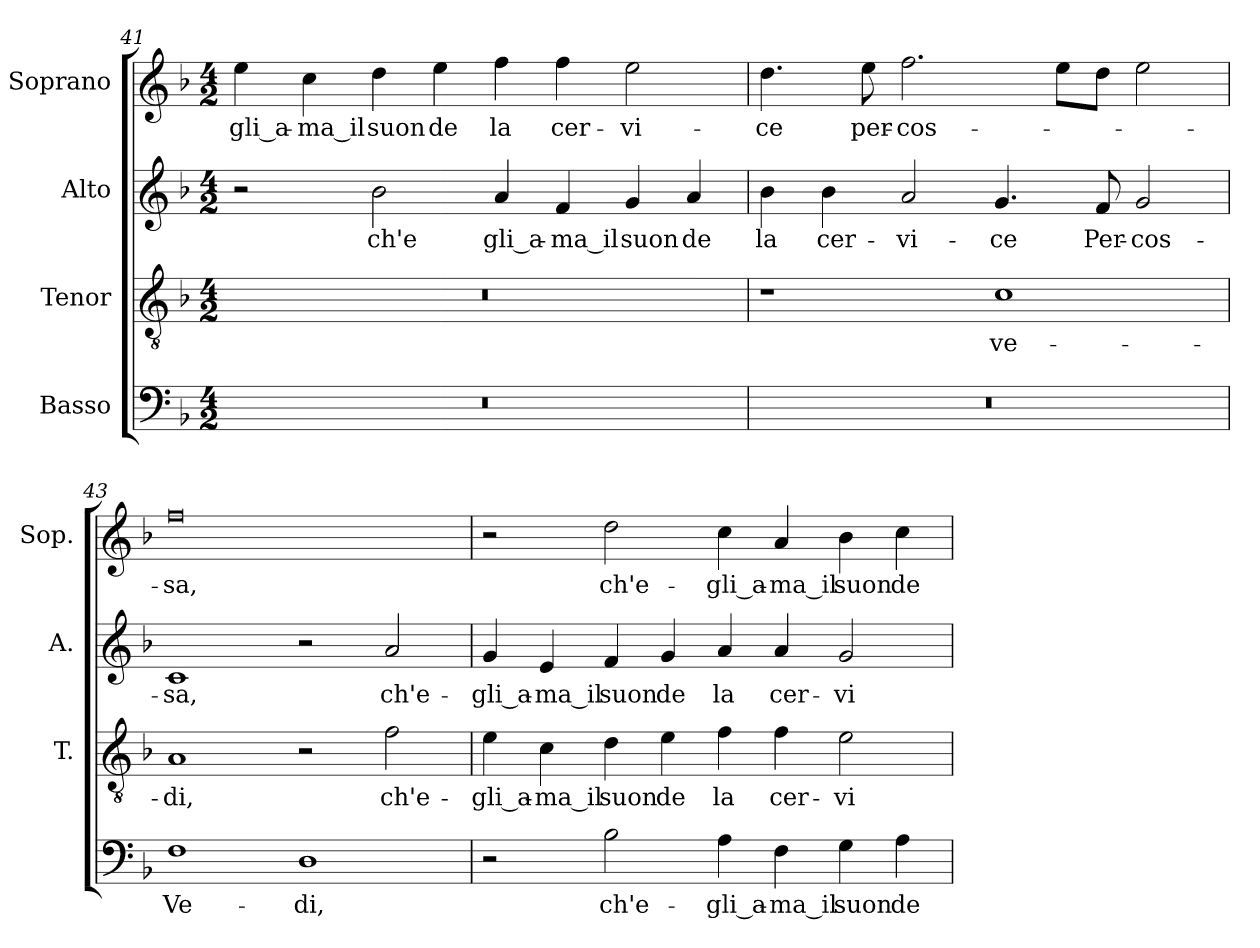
**kern	**text	**kern	**text	**kern	**text	**kern	**text
*part4	*part4	*part3	*part3	*part2	*part2	*part1	*part1
*staff4	*staff4	*staff3	*staff3	*staff2	*staff2	*staff1	*staff1
*I"Basso	*	*I"Tenor	*	*I"Alto	*	*I"Soprano	*
*	*	*I'T.	*	*I'A.	*	*I'Sop.	*
*clefF4	*	*clefGv2	*	*clefG2	*	*clefG2	*
*	*	*ITrd7c12	*	*	*	*	*
*k[b-]	*	*k[b-]	*	*k[b-]	*	*k[b-]	*
*F:	*	*F:	*	*F:	*	*F:	*
*M4/2	*	*M4/2	*	*M4/2	*	*M4/2	*
=41	=41	=41	=41	=41	=41	=41	=41
!LO:N:vis=1	!	!LO:N:vis=1	!	!	!	!	!
!	!	!	!	!	!	!	!LO:LY:b:color=#000000
0r	.	0r	.	2r	.	4eei\	-gli_a-
!	!	!	!	!	!	!	!LO:LY:b:color=#000000
.	.	.	.	.	.	4cci\	-ma_il
!	!	!	!	!	!LO:LY:b:color=#000000	!	!
!	!	!	!	!	!	!	!LO:LY:b:color=#000000
.	.	.	.	2b-i\	ch'e	4ddi\	suon
!	!	!	!	!	!	!	!LO:LY:b:color=#000000
.	.	.	.	.	.	4eei\	de
!	!	!	!	!	!LO:LY:b:color=#000000	!	!
!	!	!	!	!	!	!	!LO:LY:b:color=#000000
.	.	.	.	4ai/	gli_a-	4ffi\	la
!	!	!	!	!	!LO:LY:b:color=#000000	!	!
!	!	!	!	!	!	!	!LO:LY:b:color=#000000
.	.	.	.	4fi/	-ma_il	4ffi\	cer-
!	!	!	!	!	!LO:LY:b:color=#000000	!	!
!	!	!	!	!	!	!	!LO:LY:b:color=#000000
.	.	.	.	4gi/	suon	2eei\	-vi-
!	!	!	!	!	!LO:LY:b:color=#000000	!	!
.	.	.	.	4ai/	de	.	.
=42	=42	=42	=42	=42	=42	=42	=42
!LO:N:vis=1	!	!	!	!	!	!	!
!	!	!	!	!	!LO:LY:b:color=#000000	!	!
!	!	!	!	!	!	!	!LO:LY:b:color=#000000
0r	.	1r	.	4b-i\	la	4.ddi\	-ce
!	!	!	!	!	!LO:LY:b:color=#000000	!	!
.	.	.	.	4b-i\	cer-	.	.
!	!	!	!	!	!	!	!LO:LY:b:color=#000000
.	.	.	.	.	.	8eei\	per-
!	!	!	!	!	!LO:LY:b:color=#000000	!	!
!	!	!	!	!	!	!	!LO:LY:b:color=#000000
.	.	.	.	2ai/	-vi-	2.ffi\	-cos-
!	!	!	!LO:LY:b:color=#000000	!	!	!	!
!	!	!	!	!	!LO:LY:b:color=#000000	!	!
.	.	1Ci	ve-	4.gi/	-ce	.	.
.	.	.	.	.	.	8eei\L	.
!	!	!	!	!	!LO:LY:b:color=#000000	!	!
.	.	.	.	8fi/	Per-	8ddi\J	.
!	!	!	!	!	!LO:LY:b:color=#000000	!	!
.	.	.	.	2gi/	-cos-	2eei\	.
=43	=43	=43	=43	=43	=43	=43	=43
!	!LO:LY:b:color=#000000	!	!	!	!	!	!
!	!	!	!LO:LY:b:color=#000000	!	!	!	!
!	!	!	!	!	!LO:LY:b:color=#000000	!	!
!	!	!	!	!	!	!	!LO:LY:b:color=#000000
1Fi	Ve-	1AAi	-di,	1ci	-sa,	0ffi	-sa,
!	!LO:LY:b:color=#000000	!	!	!	!	!	!
1Di	-di,	2r	.	2r	.	.	.
!	!	!	!LO:LY:b:color=#000000	!	!	!	!
!	!	!	!	!	!LO:LY:b:color=#000000	!	!
.	.	2Fi\	ch'e-	2ai/	ch'e-	.	.
!!LO:LB:g=z
=44	=44	=44	=44	=44	=44	=44	=44
!	!	!	!LO:LY:b:color=#000000	!	!	!	!
!	!	!	!	!	!LO:LY:b:color=#000000	!	!
2r	.	4Ei\	-gli_a-	4gi/	-gli_a-	2r	.
!	!	!	!LO:LY:b:color=#000000	!	!	!	!
!	!	!	!	!	!LO:LY:b:color=#000000	!	!
.	.	4Ci\	-ma_il	4ei/	-ma_il	.	.
!	!LO:LY:b:color=#000000	!	!	!	!	!	!
!	!	!	!LO:LY:b:color=#000000	!	!	!	!
!	!	!	!	!	!LO:LY:b:color=#000000	!	!
!	!	!	!	!	!	!	!LO:LY:b:color=#000000
2B-i\	ch'e-	4Di\	suon	4fi/	suon	2ddi\	ch'e-
!	!	!	!LO:LY:b:color=#000000	!	!	!	!
!	!	!	!	!	!LO:LY:b:color=#000000	!	!
.	.	4Ei\	de	4gi/	de	.	.
!	!LO:LY:b:color=#000000	!	!	!	!	!	!
!	!	!	!LO:LY:b:color=#000000	!	!	!	!
!	!	!	!	!	!LO:LY:b:color=#000000	!	!
!	!	!	!	!	!	!	!LO:LY:b:color=#000000
4Ai\	-gli_a-	4Fi\	la	4ai/	la	4cci\	-gli_a-
!	!LO:LY:b:color=#000000	!	!	!	!	!	!
!	!	!	!LO:LY:b:color=#000000	!	!	!	!
!	!	!	!	!	!LO:LY:b:color=#000000	!	!
!	!	!	!	!	!	!	!LO:LY:b:color=#000000
4Fi\	-ma_il	4Fi\	cer-	4ai/	cer-	4ai/	-ma_il
!	!LO:LY:b:color=#000000	!	!	!	!	!	!
!	!	!	!LO:LY:b:color=#000000	!	!	!	!
!	!	!	!	!	!LO:LY:b:color=#000000	!	!
!	!	!	!	!	!	!	!LO:LY:b:color=#000000
4Gi\	suon	2Ei\	-vi-	2gi/	-vi-	4b-i\	suon
!	!LO:LY:b:color=#000000	!	!	!	!	!	!
!	!	!	!	!	!	!	!LO:LY:b:color=#000000
4Ai\	de	.	.	.	.	4cci\	de
=	=	=	=	=	=	=	=
*-	*-	*-	*-	*-	*-	*-	*-
